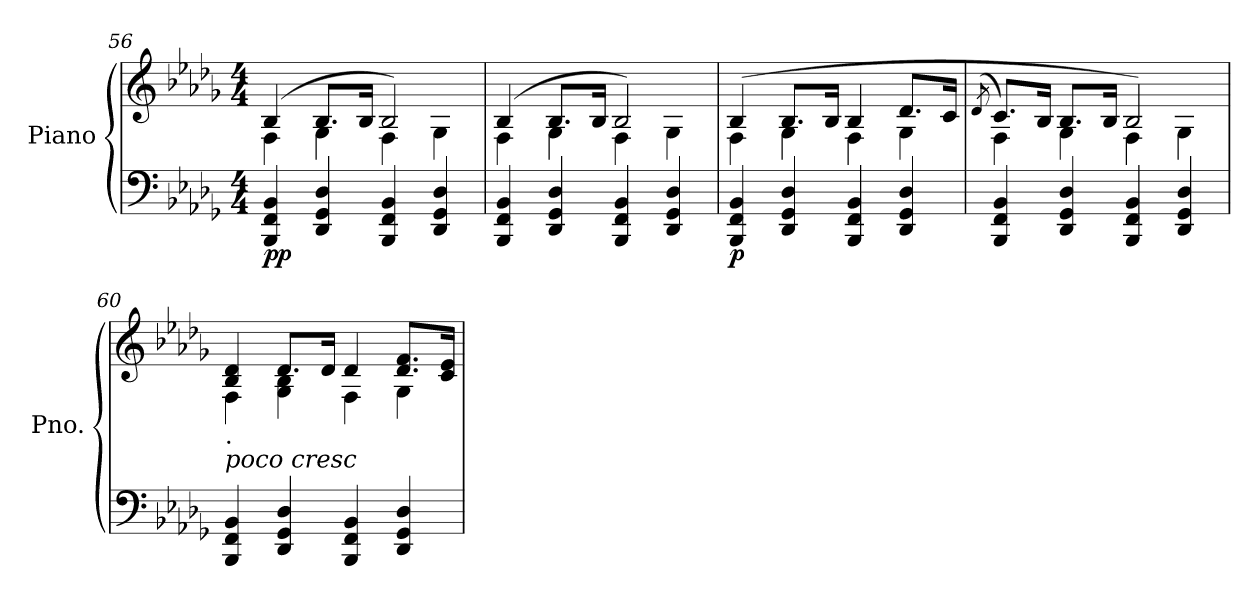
**kern	**kern	**dynam
*part1	*part1	*part1
*staff2	*staff1	*staff1/2
*I"Piano	*	*
*I'Pno.	*	*
!!LO:PB:g=z
*clefF4	*clefG2	*
*k[b-e-a-d-g-]	*k[b-e-a-d-g-]	*
*M4/4	*M4/4	*
=56	=56	=56
*	*^	*
!	!	!	!LO:DY:b=2
4BBB-/ 4FF/ 4BB-/	(>4B-/	4F\	pp
4DD-/ 4GG-/ 4D-/	8.B-/L	4G-\	.
.	16B-/Jk	.	.
4BBB-/ 4FF/ 4BB-/	2B-/)	4F\	.
4DD-/ 4GG-/ 4D-/	.	4G-\	.
=57	=57	=57	=57
4BBB-/ 4FF/ 4BB-/	(>4B-/	4F\	.
4DD-/ 4GG-/ 4D-/	8.B-/L	4G-\	.
.	16B-/Jk	.	.
4BBB-/ 4FF/ 4BB-/	2B-/)	4F\	.
4DD-/ 4GG-/ 4D-/	.	4G-\	.
=58	=58	=58	=58
!	!	!	!LO:DY:b=2
4BBB-/ 4FF/ 4BB-/	(>4B-/	4F\	p
4DD-/ 4GG-/ 4D-/	8.B-/L	4G-\	.
.	16B-/Jk	.	.
4BBB-/ 4FF/ 4BB-/	4B-/	4F\	.
4DD-/ 4GG-/ 4D-/	8.d-/L	4G-\	.
.	16c/Jk	.	.
=59	=59	=59	=59
.	(>8qd-/	.	.
4BBB-/ 4FF/ 4BB-/	8.c/L)	4F\	.
.	16B-/Jk	.	.
4DD-/ 4GG-/ 4D-/	8.B-/L	4G-\	.
.	16B-/Jk	.	.
4BBB-/ 4FF/ 4BB-/	2B-/)	4F\	.
4DD-/ 4GG-/ 4D-/	.	4G-\	.
=60	=60	=60	=60
!LO:TX:a:i:t=poco cresc	!	!	!
!LO:TX:a:t=.	!	!	!
4BBB-/ 4FF/ 4BB-/	4B-/ 4d-/	4F\	.
4DD-/ 4GG-/ 4D-/	8.d-/L	4G-\ 4B-\	.
.	16d-/Jk	.	.
4BBB-/ 4FF/ 4BB-/	4d-/	4F\	.
4DD-/ 4GG-/ 4D-/	8.d-/ 8.f/L	4G-\	.
.	16c/ 16e-/Jk	.	.
*	*v	*v	*
=	=	=
*-	*-	*-
